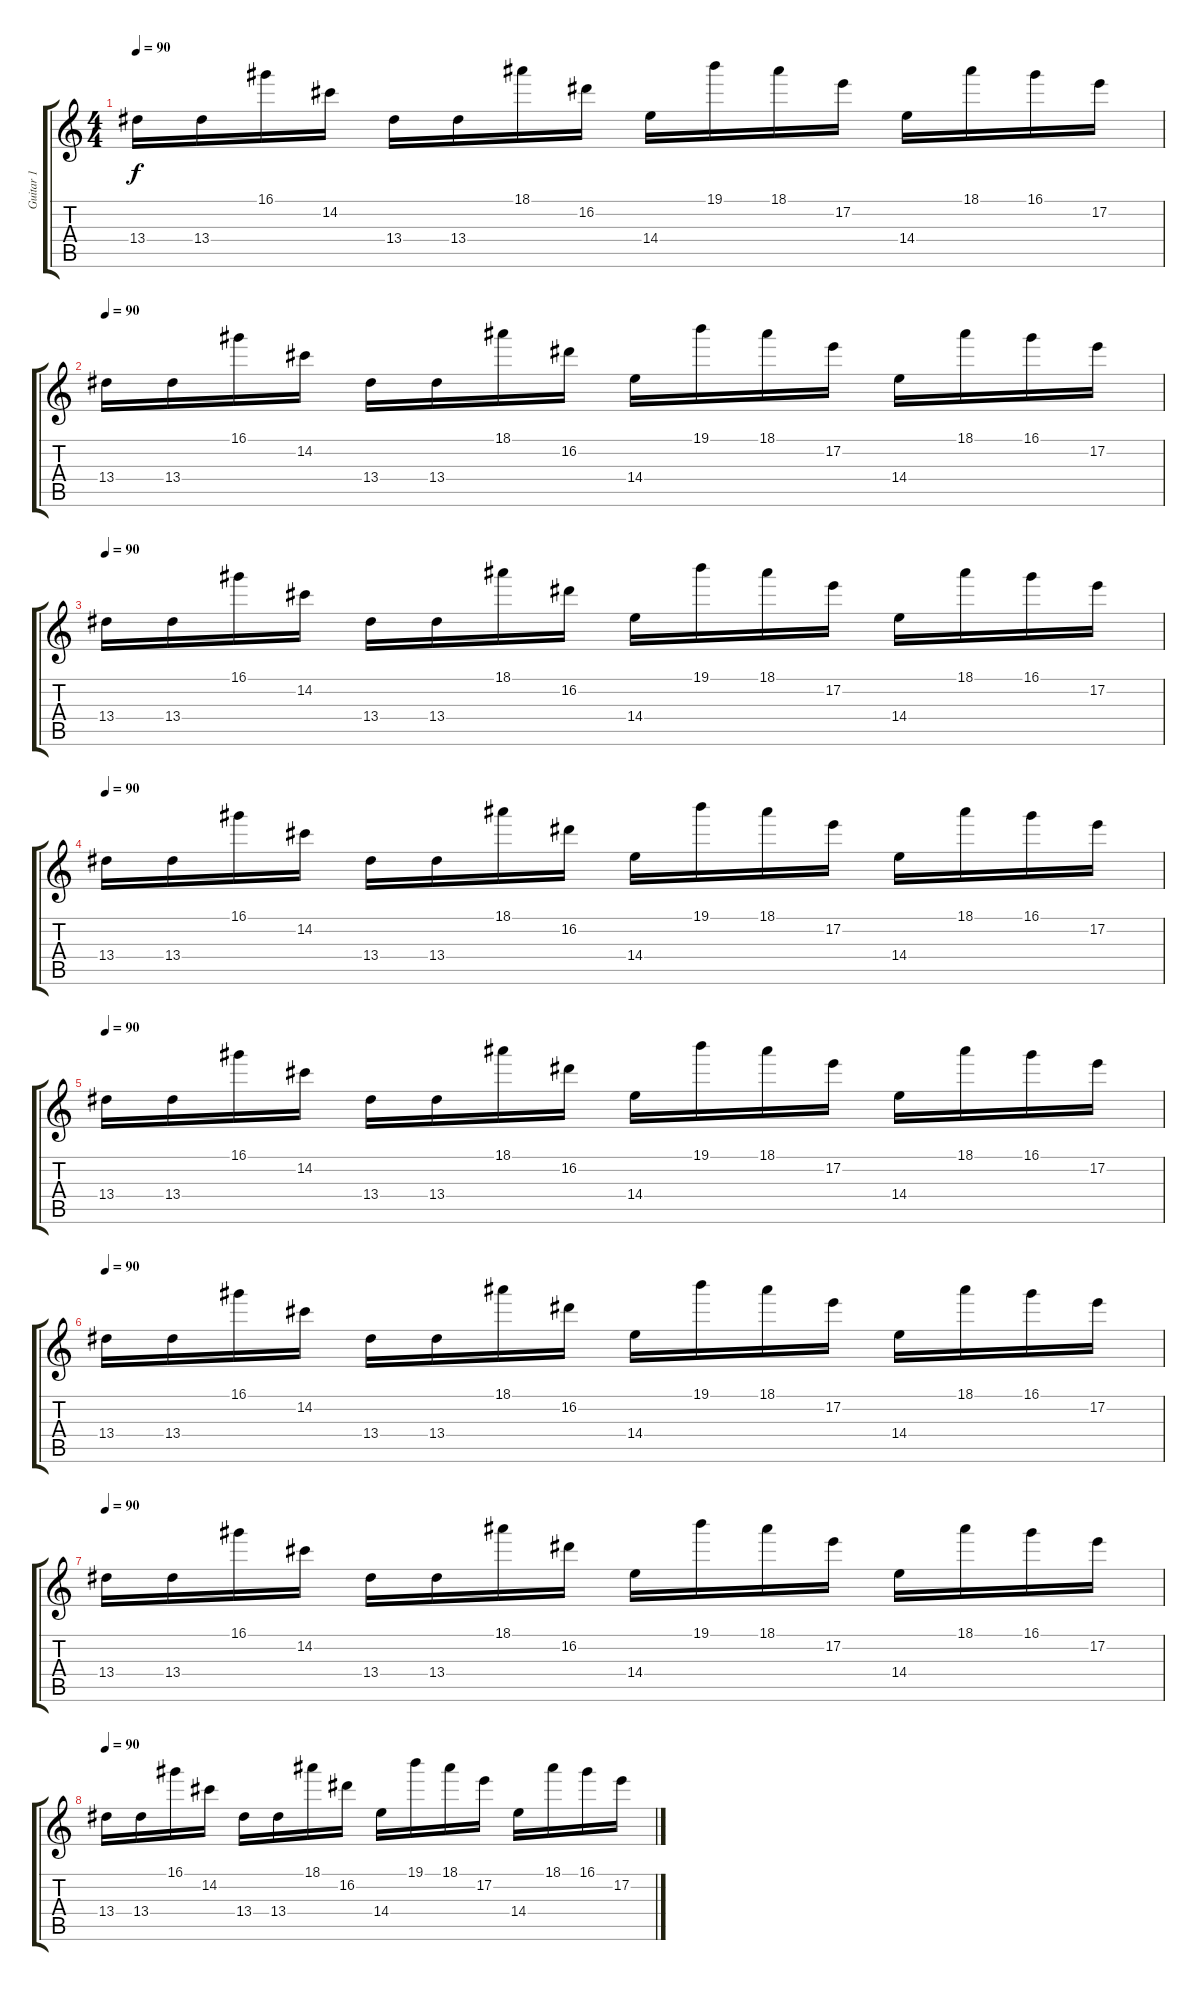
\track ("Guitar 1" "Guitar 1") {instrument distortionguitar}
\staff {score tabs}
\tuning (E4 B3 G3 D3 A2 E2) {hide}
\ts (4 4)
\tempo 90
\clef g2
\ks c
13.4.16{dy f} 13.4.16 16.1.16 14.2.16 13.4.16 13.4.16 18.1.16 16.2.16 14.4.16 19.1.16 18.1.16 17.2.16 14.4.16 18.1.16 16.1.16 17.2.16 |
\tempo 90
13.4.16 13.4.16 16.1.16 14.2.16 13.4.16 13.4.16 18.1.16 16.2.16 14.4.16 19.1.16 18.1.16 17.2.16 14.4.16 18.1.16 16.1.16 17.2.16 |
\tempo 90
13.4.16 13.4.16 16.1.16 14.2.16 13.4.16 13.4.16 18.1.16 16.2.16 14.4.16 19.1.16 18.1.16 17.2.16 14.4.16 18.1.16 16.1.16 17.2.16 |
\tempo 90
13.4.16 13.4.16 16.1.16 14.2.16 13.4.16 13.4.16 18.1.16 16.2.16 14.4.16 19.1.16 18.1.16 17.2.16 14.4.16 18.1.16 16.1.16 17.2.16 |
\tempo 90
13.4.16 13.4.16 16.1.16 14.2.16 13.4.16 13.4.16 18.1.16 16.2.16 14.4.16 19.1.16 18.1.16 17.2.16 14.4.16 18.1.16 16.1.16 17.2.16 |
\tempo 90
13.4.16 13.4.16 16.1.16 14.2.16 13.4.16 13.4.16 18.1.16 16.2.16 14.4.16 19.1.16 18.1.16 17.2.16 14.4.16 18.1.16 16.1.16 17.2.16 |
\tempo 90
13.4.16 13.4.16 16.1.16 14.2.16 13.4.16 13.4.16 18.1.16 16.2.16 14.4.16 19.1.16 18.1.16 17.2.16 14.4.16 18.1.16 16.1.16 17.2.16 |
\tempo 90
13.4.16 13.4.16 16.1.16 14.2.16 13.4.16 13.4.16 18.1.16 16.2.16 14.4.16 19.1.16 18.1.16 17.2.16 14.4.16 18.1.16 16.1.16 17.2.16
